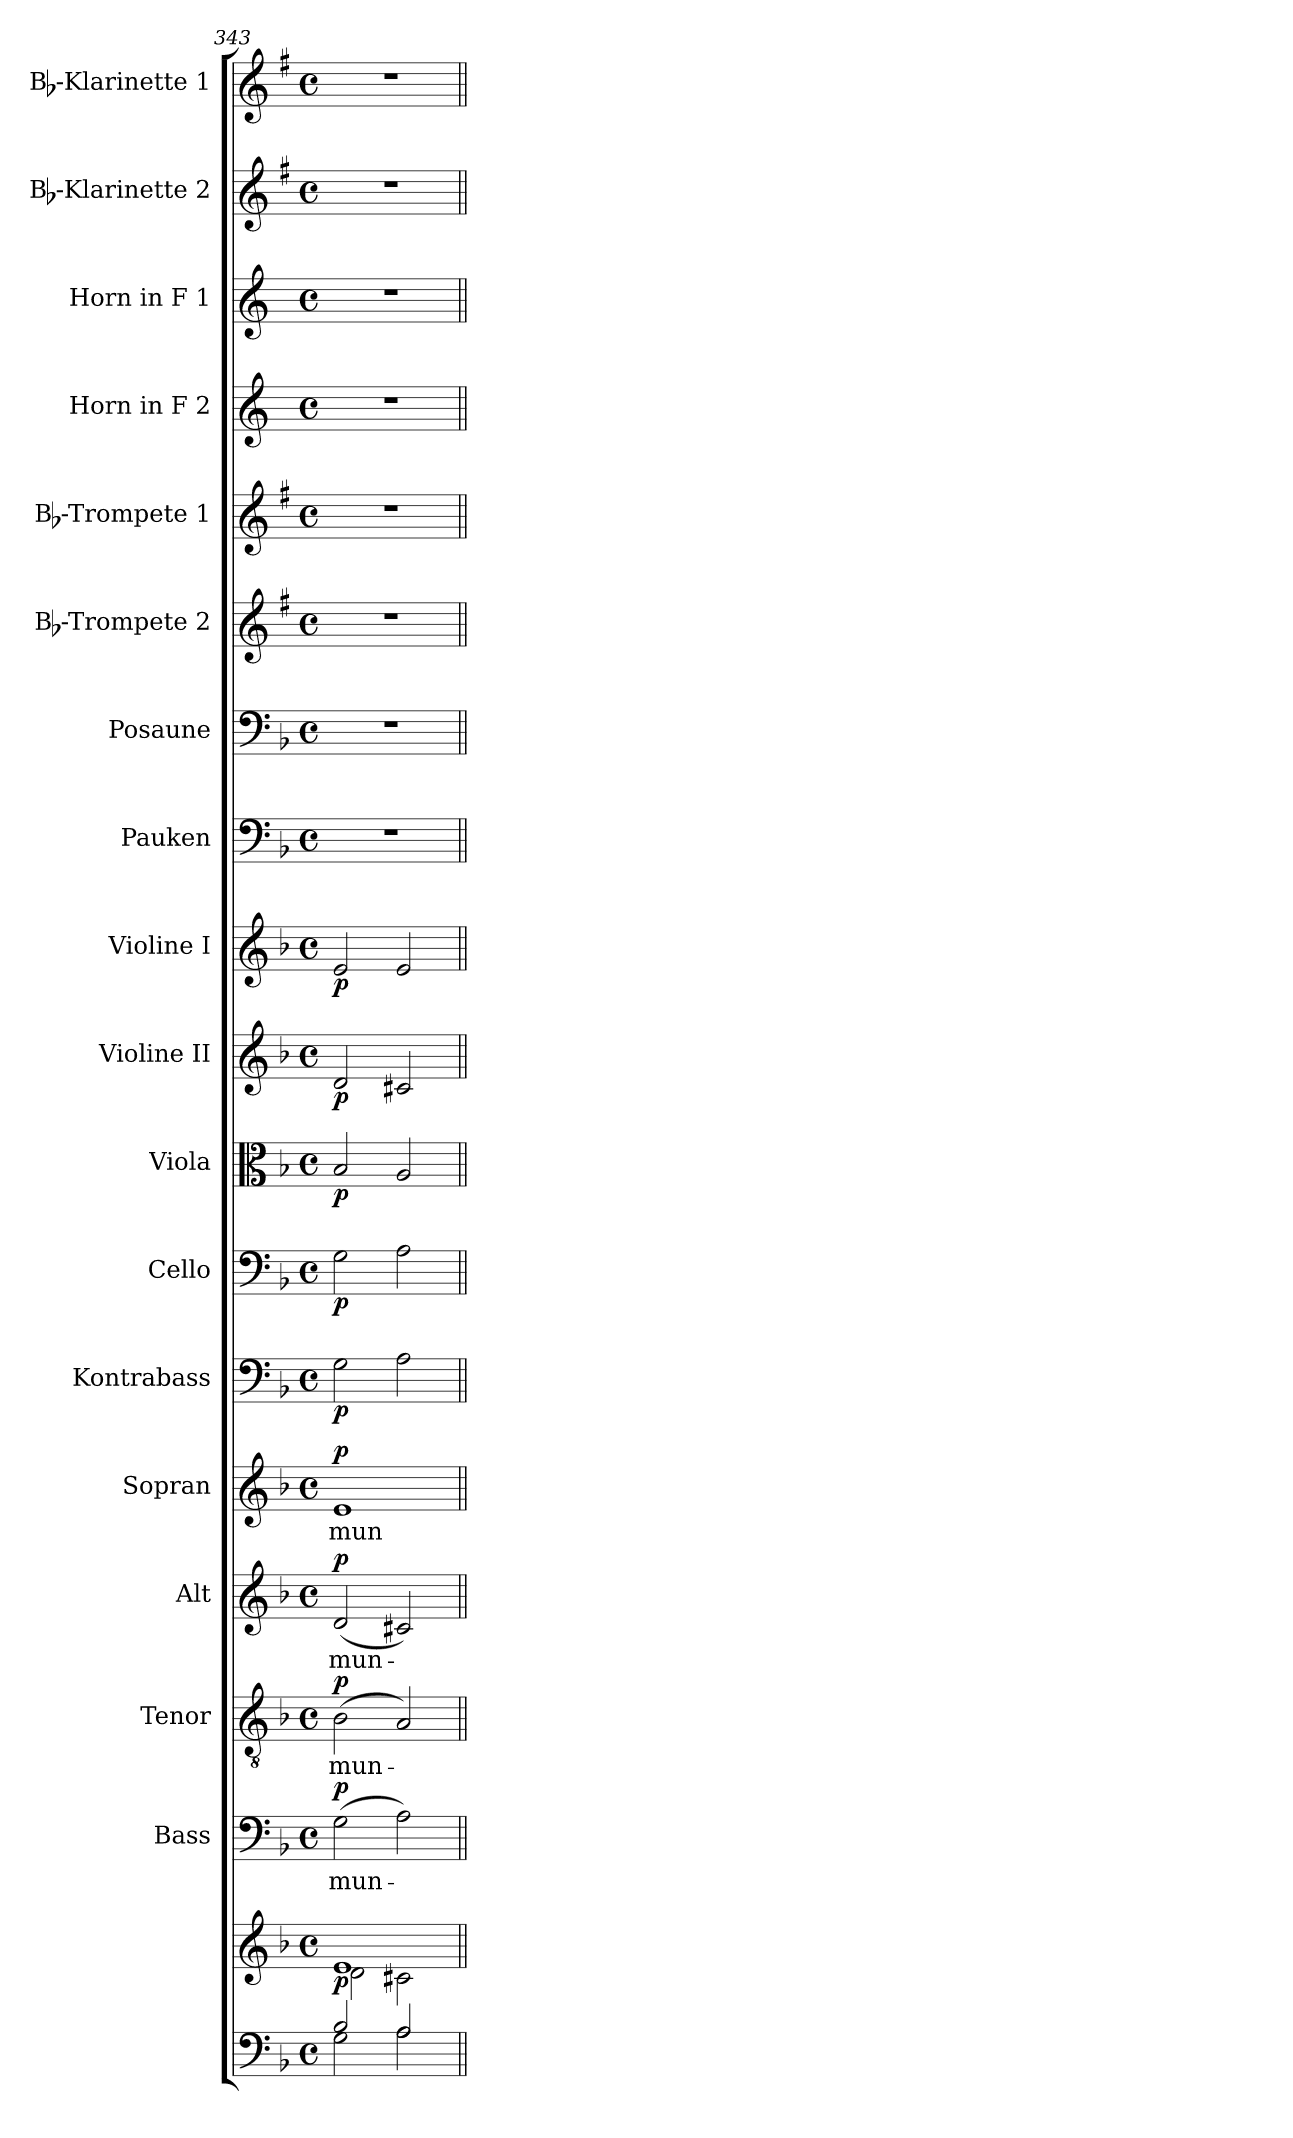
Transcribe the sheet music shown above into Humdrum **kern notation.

**kern	**kern	**dynam	**kern	**text	**dynam	**kern	**text	**dynam	**kern	**text	**dynam	**kern	**text	**dynam	**kern	**dynam	**kern	**dynam	**kern	**dynam	**kern	**dynam	**kern	**dynam	**kern	**kern	**kern	**kern	**kern	**kern	**kern	**kern
*part18	*part18	*part18	*part17	*part17	*part17	*part16	*part16	*part16	*part15	*part15	*part15	*part14	*part14	*part14	*part13	*part13	*part12	*part12	*part11	*part11	*part10	*part10	*part9	*part9	*part8	*part7	*part6	*part5	*part4	*part3	*part2	*part1
*staff19	*staff18	*staff18/19	*staff17	*staff17	*staff17	*staff16	*staff16	*staff16	*staff15	*staff15	*staff15	*staff14	*staff14	*staff14	*staff13	*staff13	*staff12	*staff12	*staff11	*staff11	*staff10	*staff10	*staff9	*staff9	*staff8	*staff7	*staff6	*staff5	*staff4	*staff3	*staff2	*staff1
*	*	*	*I"Bass	*	*	*I"Tenor	*	*	*I"Alt	*	*	*I"Sopran	*	*	*I"Kontrabass	*	*I"Cello	*	*I"Viola	*	*I"Violine II	*	*I"Violine I	*	*I"Pauken	*I"Posaune	*I"Bb-Trompete 2	*I"Bb-Trompete 1	*I"Horn in F 2	*I"Horn in F 1	*I"Bb-Klarinette 2	*I"Bb-Klarinette 1
*	*	*	*I'B.	*	*	*I'T.	*	*	*I'A.	*	*	*I'S.	*	*	*I'Kb.	*	*	*	*I'Vla.	*	*I'Vl. II	*	*I'Vl. I	*	*I'Pk.	*I'Pos.	*I'Bb Trp. 2	*I'Bb Trp. 1	*	*	*I'Bb Kl. 2	*I'Bb Kl. 1
*clefF4	*clefG2	*	*clefF4	*	*	*clefGv2	*	*	*clefG2	*	*	*clefG2	*	*	*clefF4	*	*clefF4	*	*clefC3	*	*clefG2	*	*clefG2	*	*clefF4	*clefF4	*clefG2	*clefG2	*clefG2	*clefG2	*clefG2	*clefG2
*	*	*	*	*	*	*	*	*	*	*	*	*	*	*	*ITrd7c12	*	*	*	*	*	*	*	*	*	*	*	*ITrd1c2	*ITrd1c2	*ITrd4c7	*ITrd4c7	*ITrd1c2	*ITrd1c2
*k[b-]	*k[b-]	*	*k[b-]	*	*	*k[b-]	*	*	*k[b-]	*	*	*k[b-]	*	*	*k[b-]	*	*k[b-]	*	*k[b-]	*	*k[b-]	*	*k[b-]	*	*k[b-]	*k[b-]	*k[b-]	*k[b-]	*k[b-]	*k[b-]	*k[b-]	*k[b-]
*F:	*F:	*	*F:	*	*	*F:	*	*	*F:	*	*	*F:	*	*	*F:	*	*F:	*	*F:	*	*F:	*	*F:	*	*F:	*F:	*F:	*F:	*F:	*F:	*F:	*F:
*M4/4	*M4/4	*	*M4/4	*	*	*M4/4	*	*	*M4/4	*	*	*M4/4	*	*	*M4/4	*	*M4/4	*	*M4/4	*	*M4/4	*	*M4/4	*	*M4/4	*M4/4	*M4/4	*M4/4	*M4/4	*M4/4	*M4/4	*M4/4
*met(c)	*met(c)	*	*met(c)	*	*	*met(c)	*	*	*met(c)	*	*	*met(c)	*	*	*met(c)	*	*met(c)	*	*met(c)	*	*met(c)	*	*met(c)	*	*met(c)	*met(c)	*met(c)	*met(c)	*met(c)	*met(c)	*met(c)	*met(c)
=343	=343	=343	=343	=343	=343	=343	=343	=343	=343	=343	=343	=343	=343	=343	=343	=343	=343	=343	=343	=343	=343	=343	=343	=343	=343	=343	=343	=343	=343	=343	=343	=343
*^	*^	*	*	*	*	*	*	*	*	*	*	*	*	*	*	*	*	*	*	*	*	*	*	*	*	*	*	*	*	*	*	*
!	!	!	!	!LO:DY:b	!	!LO:LY:b	!LO:DY:a	!	!LO:LY:b	!LO:DY:a	!	!LO:LY:b	!LO:DY:a	!	!LO:LY:b	!LO:DY:a	!	!LO:DY:b	!	!LO:DY:b	!	!LO:DY:b	!	!LO:DY:b	!	!LO:DY:b	!	!	!	!	!	!	!	!
2B-/	2G\	1e	2d\	p	(>2G\	mun-	p	(>2B-\	mun-	p	(<2d/	mun-	p	1e	mun-	p	2GG\	p	2G\	p	2B-/	p	2d/	p	2e/	p	1r	1r	1r	1r	1r	1r	1r	1r
2A/	2A\	.	2c#X\	.	2A\)	.	.	2A/)	.	.	2c#X/)	.	.	.	.	.	2AA\	.	2A\	.	2A/	.	2c#X/	.	2e/	.	.	.	.	.	.	.	.	.
*v	*v	*	*	*	*	*	*	*	*	*	*	*	*	*	*	*	*	*	*	*	*	*	*	*	*	*	*	*	*	*	*	*	*	*
*	*v	*v	*	*	*	*	*	*	*	*	*	*	*	*	*	*	*	*	*	*	*	*	*	*	*	*	*	*	*	*	*	*	*
=||	=||	=||	=||	=||	=||	=||	=||	=||	=||	=||	=||	=||	=||	=||	=||	=||	=||	=||	=||	=||	=||	=||	=||	=||	=||	=||	=||	=||	=||	=||	=||	=||
*-	*-	*-	*-	*-	*-	*-	*-	*-	*-	*-	*-	*-	*-	*-	*-	*-	*-	*-	*-	*-	*-	*-	*-	*-	*-	*-	*-	*-	*-	*-	*-	*-
